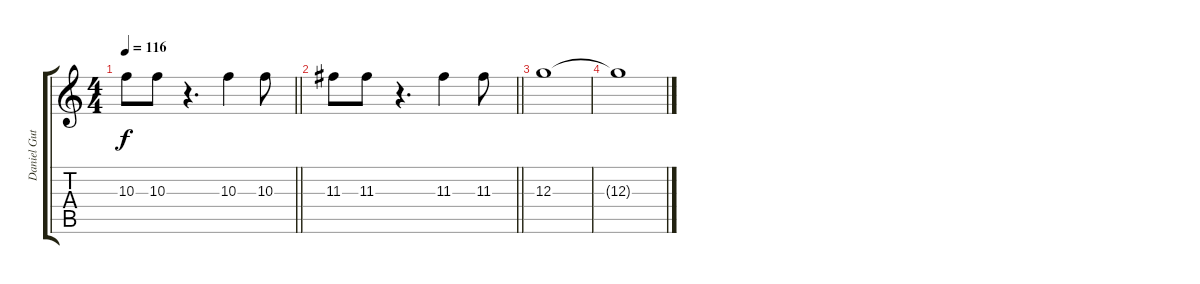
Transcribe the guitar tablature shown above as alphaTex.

\track ("Daniel Gutiérrez (Voz)" "Daniel Gut") {instrument acousticguitarsteel}
\staff {score tabs}
\tuning (E4 B3 G3 D3 A2 E2) {hide}
\ts (4 4)
\tempo 116
\clef g2
\barLineRight lightlight
\ks c
10.3.8{dy f} 10.3.8 r.4{d} 10.3.4 10.3.8 |
\barLineRight lightlight
11.3.8 11.3.8 r.4{d} 11.3.4 11.3.8 |
12.3.1 |
12.3{t}.1
